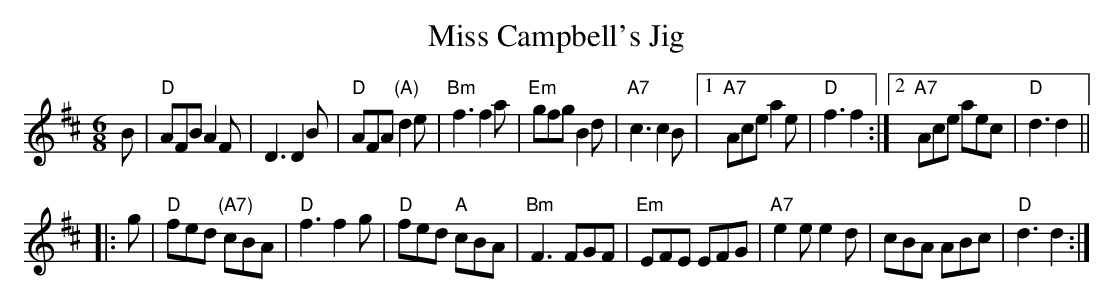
X:1
T: Miss Campbell's Jig
M: 6/8
L: 1/8
K: D
B \
| "D"AFB A2F | D3 D2B | "D"AFA "(A)"d2e | "Bm"f3 f2a \
| "Em"gfg B2d | "A7"c3 c2B |1 "A7"Ace a2e | "D"f3 f2 :|2 "A7"Ace aec | "D"d3 d2 ||
|: g \
| "D"fed "(A7)"cBA | "D"f3 f2g | "D"fed "A"cBA | "Bm"F3 FGF \
| "Em"EFE EFG | "A7"e2e e2d | cBA ABc | "D"d3 d2 :|
